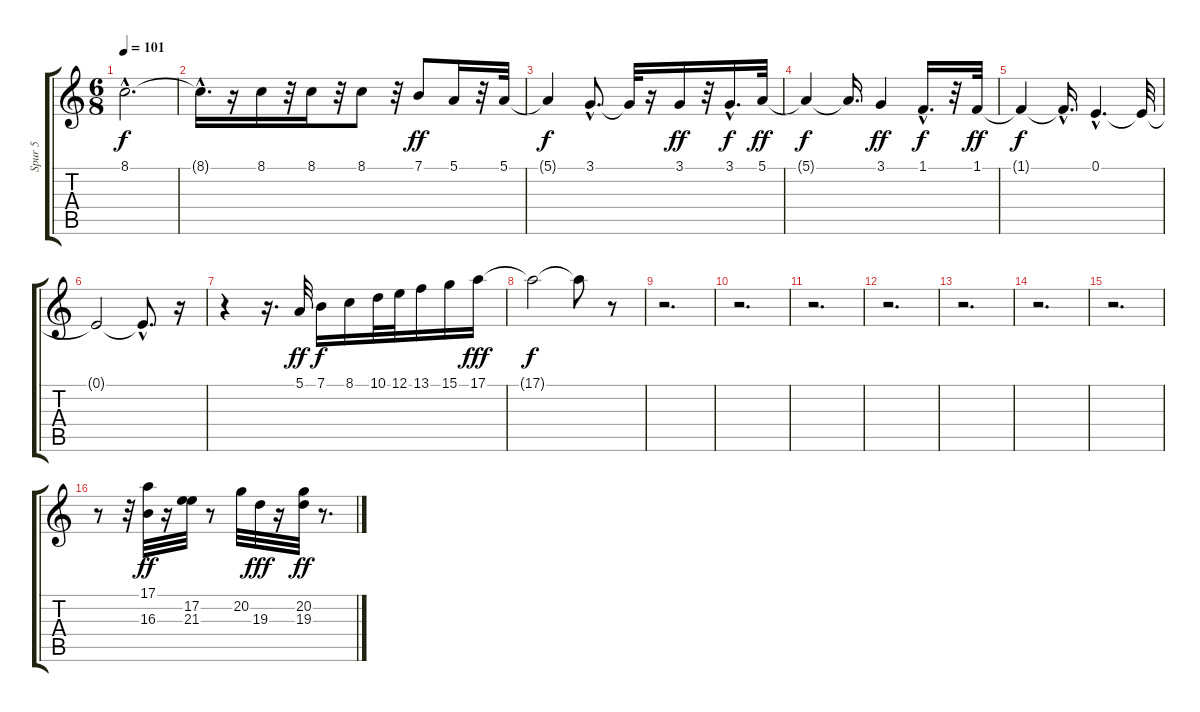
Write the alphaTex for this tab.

\track ("Spur 5" "Spur 5") {instrument flute}
\staff {score tabs}
\tuning (E4 B3 G3 D3 A2 E2) {hide}
\ts (6 8)
\tempo 101
\clef g2
\ks c
8.1{hac t}.2{d dy f} |
8.1{hac t}.16{d} r.16 8.1.16 r.32 8.1.16 r.32 8.1.8 r.32 7.1.8{dy ff} 5.1.16 r.32 5.1.32 |
5.1{t}.4{dy f} 3.1{hac}.8{d} 3.1{t}.32 r.16 3.1.16{dy ff} r.32 3.1{hac}.16{d dy f} 5.1.32{dy ff} |
5.1{t}.4{dy f} 5.1{t}.16{d} 3.1.4{dy ff} 1.1{hac}.16{d dy f} r.32 1.1.32{dy ff} |
1.1{t}.4{dy f} 1.1{hac t}.16{d} 0.1{hac}.4{d} 0.1{t}.32 |
0.1{t}.2 0.1{hac t}.8{d} r.16 |
r.4 r.16{d} 5.1.32{dy ff} 7.1.16{dy f} 8.1.16 10.1.32 12.1.32 13.1.16 15.1.16 17.1.16{dy fff} |
17.1{t}.2{dy f} 17.1{t}.8 r.8 |
r.2{d} |
r.2{d} |
r.2{d} |
r.2{d} |
r.2{d} |
r.2{d} |
r.2{d} |
r.8 r.32 (17.1 16.3).32{dy ff} r.16 (17.2 21.3).32 r.8 20.2.32 19.3.32{dy fff} r.16 (20.2 19.3).32{dy ff} r.8{d}
